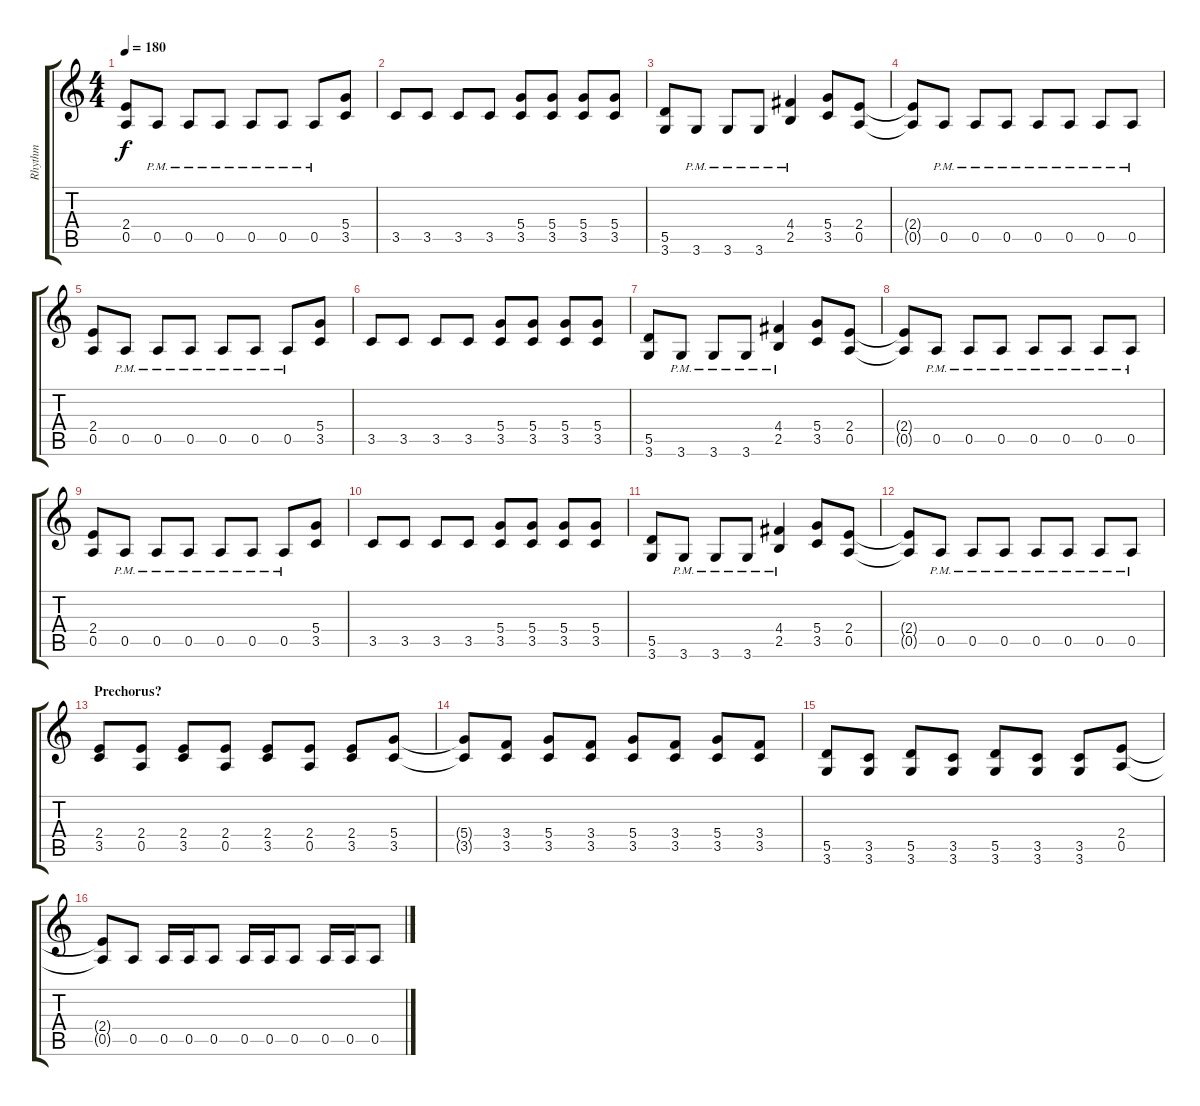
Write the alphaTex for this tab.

\track ("Rhythm" "Rhythm") {instrument distortionguitar}
\staff {score tabs}
\tuning (E4 B3 G3 D3 A2 E2) {hide}
\ts (4 4)
\tempo 180
\clef g2
\ks c
(2.4 0.5).8{dy f} 0.5{pm}.8 0.5{pm}.8 0.5{pm}.8 0.5{pm}.8 0.5{pm}.8 0.5{pm}.8 (5.4 3.5).8 |
3.5.8 3.5.8 3.5.8 3.5.8 (5.4 3.5).8 (5.4 3.5).8 (5.4 3.5).8 (5.4 3.5).8 |
(5.5 3.6).8 3.6{pm}.8 3.6{pm}.8 3.6{pm}.8 (4.4{pm} 2.5{pm}).4 (5.4 3.5).8 (2.4 0.5).8 |
(2.4{t} 0.5{t}).8 0.5{pm}.8 0.5{pm}.8 0.5{pm}.8 0.5{pm}.8 0.5{pm}.8 0.5{pm}.8 0.5{pm}.8 |
(2.4 0.5).8 0.5{pm}.8 0.5{pm}.8 0.5{pm}.8 0.5{pm}.8 0.5{pm}.8 0.5{pm}.8 (5.4 3.5).8 |
3.5.8 3.5.8 3.5.8 3.5.8 (5.4 3.5).8 (5.4 3.5).8 (5.4 3.5).8 (5.4 3.5).8 |
(5.5 3.6).8 3.6{pm}.8 3.6{pm}.8 3.6{pm}.8 (4.4{pm} 2.5{pm}).4 (5.4 3.5).8 (2.4 0.5).8 |
(2.4{t} 0.5{t}).8 0.5{pm}.8 0.5{pm}.8 0.5{pm}.8 0.5{pm}.8 0.5{pm}.8 0.5{pm}.8 0.5{pm}.8 |
(2.4 0.5).8 0.5{pm}.8 0.5{pm}.8 0.5{pm}.8 0.5{pm}.8 0.5{pm}.8 0.5{pm}.8 (5.4 3.5).8 |
3.5.8 3.5.8 3.5.8 3.5.8 (5.4 3.5).8 (5.4 3.5).8 (5.4 3.5).8 (5.4 3.5).8 |
(5.5 3.6).8 3.6{pm}.8 3.6{pm}.8 3.6{pm}.8 (4.4{pm} 2.5{pm}).4 (5.4 3.5).8 (2.4 0.5).8 |
(2.4{t} 0.5{t}).8 0.5{pm}.8 0.5{pm}.8 0.5{pm}.8 0.5{pm}.8 0.5{pm}.8 0.5{pm}.8 0.5{pm}.8 |
\section ("" "Prechorus?")
(2.4 3.5).8 (2.4 0.5).8 (2.4 3.5).8 (2.4 0.5).8 (2.4 3.5).8 (2.4 0.5).8 (2.4 3.5).8 (5.4 3.5).8 |
(5.4{t} 3.5{t}).8 (3.4 3.5).8 (5.4 3.5).8 (3.4 3.5).8 (5.4 3.5).8 (3.4 3.5).8 (5.4 3.5).8 (3.4 3.5).8 |
(5.5 3.6).8 (3.5 3.6).8 (5.5 3.6).8 (3.5 3.6).8 (5.5 3.6).8 (3.5 3.6).8 (3.5 3.6).8 (2.4 0.5).8 |
(2.4{t} 0.5{t}).8 0.5.8 0.5.16 0.5.16 0.5.8 0.5.16 0.5.16 0.5.8 0.5.16 0.5.16 0.5.8
